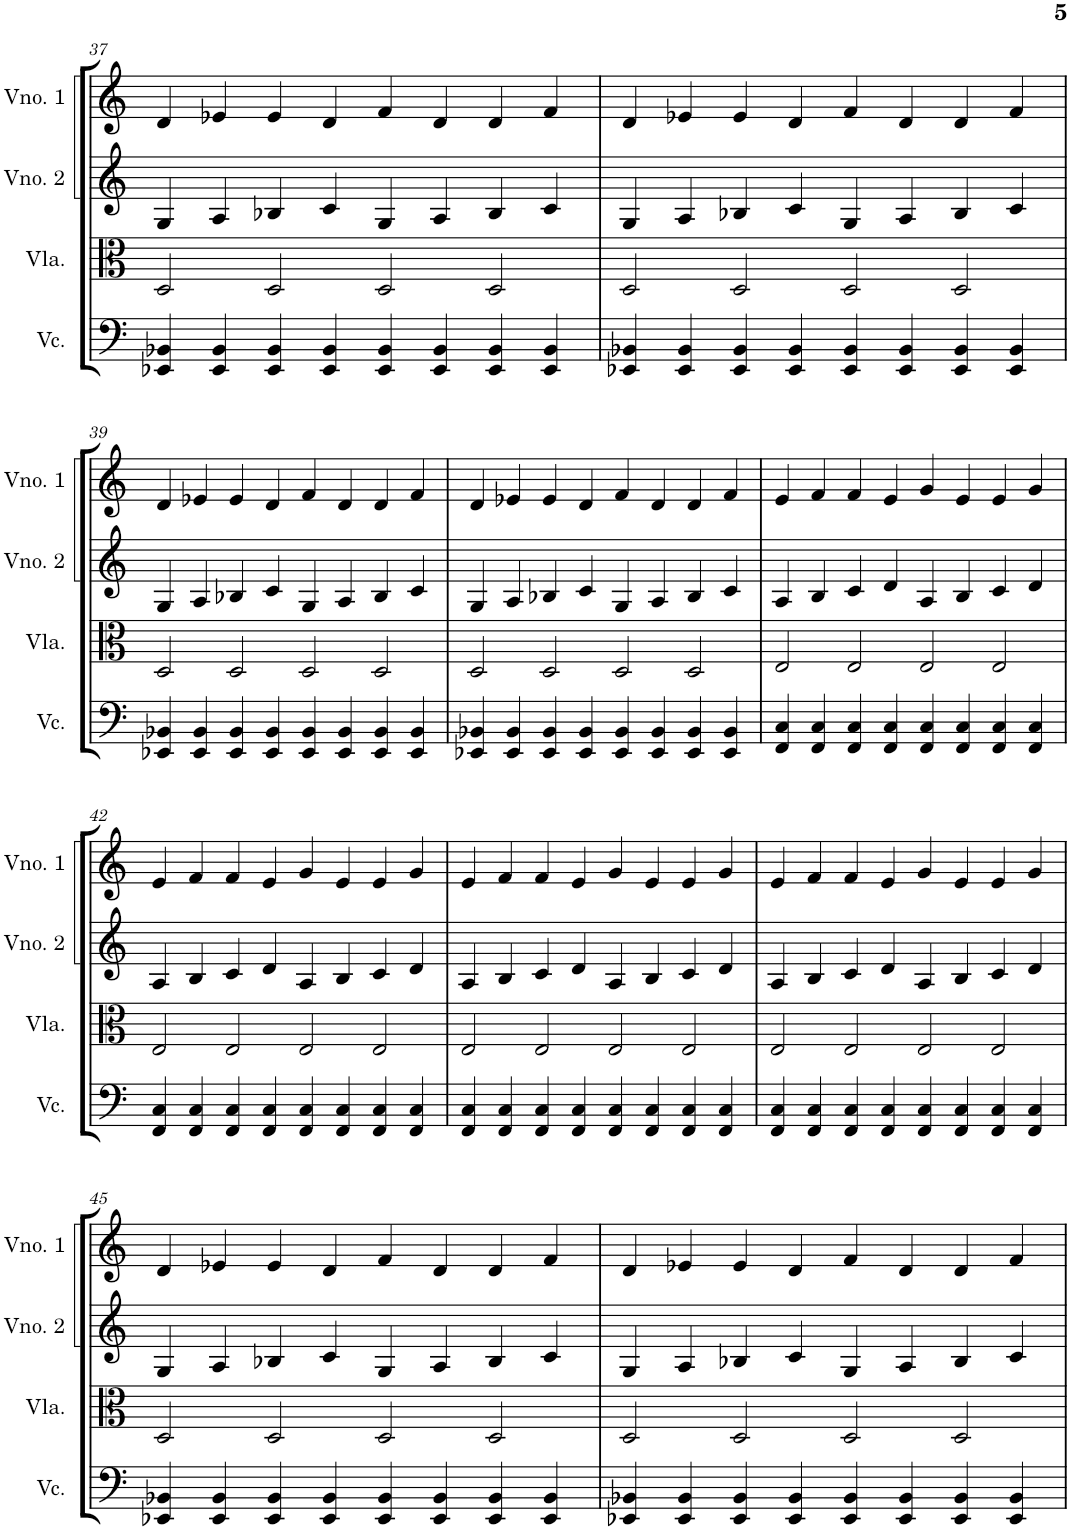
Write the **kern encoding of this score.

**kern	**kern	**kern	**kern
*part4	*part3	*part2	*part1
*staff4	*staff3	*staff2	*staff1
*I"Violoncelo	*I"Viola	*I"Violino 2	*I"Violino 1
*I'Vc.	*I'Vla.	*I'Vno. 2	*I'Vno. 1
!!LO:PB:g=z
*clefF4	*clefC3	*clefG2	*clefG2
*k[]	*k[]	*k[]	*k[]
*M4/2	*M4/2	*M4/2	*M4/2
=37	=37	=37	=37
4EE-X/ 4BB-X/	2D/	4G/	4d/
4EE-/ 4BB-/	.	4A/	4e-X/
4EE-/ 4BB-/	2D/	4B-X/	4e-/
4EE-/ 4BB-/	.	4c/	4d/
4EE-/ 4BB-/	2D/	4G/	4f/
4EE-/ 4BB-/	.	4A/	4d/
4EE-/ 4BB-/	2D/	4B-/	4d/
4EE-/ 4BB-/	.	4c/	4f/
=38	=38	=38	=38
4EE-X/ 4BB-X/	2D/	4G/	4d/
4EE-/ 4BB-/	.	4A/	4e-X/
4EE-/ 4BB-/	2D/	4B-X/	4e-/
4EE-/ 4BB-/	.	4c/	4d/
4EE-/ 4BB-/	2D/	4G/	4f/
4EE-/ 4BB-/	.	4A/	4d/
4EE-/ 4BB-/	2D/	4B-/	4d/
4EE-/ 4BB-/	.	4c/	4f/
!!LO:LB:g=z
=39	=39	=39	=39
4EE-X/ 4BB-X/	2D/	4G/	4d/
4EE-/ 4BB-/	.	4A/	4e-X/
4EE-/ 4BB-/	2D/	4B-X/	4e-/
4EE-/ 4BB-/	.	4c/	4d/
4EE-/ 4BB-/	2D/	4G/	4f/
4EE-/ 4BB-/	.	4A/	4d/
4EE-/ 4BB-/	2D/	4B-/	4d/
4EE-/ 4BB-/	.	4c/	4f/
=40	=40	=40	=40
4EE-X/ 4BB-X/	2D/	4G/	4d/
4EE-/ 4BB-/	.	4A/	4e-X/
4EE-/ 4BB-/	2D/	4B-X/	4e-/
4EE-/ 4BB-/	.	4c/	4d/
4EE-/ 4BB-/	2D/	4G/	4f/
4EE-/ 4BB-/	.	4A/	4d/
4EE-/ 4BB-/	2D/	4B-/	4d/
4EE-/ 4BB-/	.	4c/	4f/
=41	=41	=41	=41
4FF/ 4C/	2E/	4A/	4e/
4FF/ 4C/	.	4B/	4f/
4FF/ 4C/	2E/	4c/	4f/
4FF/ 4C/	.	4d/	4e/
4FF/ 4C/	2E/	4A/	4g/
4FF/ 4C/	.	4B/	4e/
4FF/ 4C/	2E/	4c/	4e/
4FF/ 4C/	.	4d/	4g/
!!LO:LB:g=z
=42	=42	=42	=42
4FF/ 4C/	2E/	4A/	4e/
4FF/ 4C/	.	4B/	4f/
4FF/ 4C/	2E/	4c/	4f/
4FF/ 4C/	.	4d/	4e/
4FF/ 4C/	2E/	4A/	4g/
4FF/ 4C/	.	4B/	4e/
4FF/ 4C/	2E/	4c/	4e/
4FF/ 4C/	.	4d/	4g/
=43	=43	=43	=43
4FF/ 4C/	2E/	4A/	4e/
4FF/ 4C/	.	4B/	4f/
4FF/ 4C/	2E/	4c/	4f/
4FF/ 4C/	.	4d/	4e/
4FF/ 4C/	2E/	4A/	4g/
4FF/ 4C/	.	4B/	4e/
4FF/ 4C/	2E/	4c/	4e/
4FF/ 4C/	.	4d/	4g/
=44	=44	=44	=44
4FF/ 4C/	2E/	4A/	4e/
4FF/ 4C/	.	4B/	4f/
4FF/ 4C/	2E/	4c/	4f/
4FF/ 4C/	.	4d/	4e/
4FF/ 4C/	2E/	4A/	4g/
4FF/ 4C/	.	4B/	4e/
4FF/ 4C/	2E/	4c/	4e/
4FF/ 4C/	.	4d/	4g/
!!LO:LB:g=z
=45	=45	=45	=45
4EE-X/ 4BB-X/	2D/	4G/	4d/
4EE-/ 4BB-/	.	4A/	4e-X/
4EE-/ 4BB-/	2D/	4B-X/	4e-/
4EE-/ 4BB-/	.	4c/	4d/
4EE-/ 4BB-/	2D/	4G/	4f/
4EE-/ 4BB-/	.	4A/	4d/
4EE-/ 4BB-/	2D/	4B-/	4d/
4EE-/ 4BB-/	.	4c/	4f/
=46	=46	=46	=46
4EE-X/ 4BB-X/	2D/	4G/	4d/
4EE-/ 4BB-/	.	4A/	4e-X/
4EE-/ 4BB-/	2D/	4B-X/	4e-/
4EE-/ 4BB-/	.	4c/	4d/
4EE-/ 4BB-/	2D/	4G/	4f/
4EE-/ 4BB-/	.	4A/	4d/
4EE-/ 4BB-/	2D/	4B-/	4d/
4EE-/ 4BB-/	.	4c/	4f/
=	=	=	=
*-	*-	*-	*-
